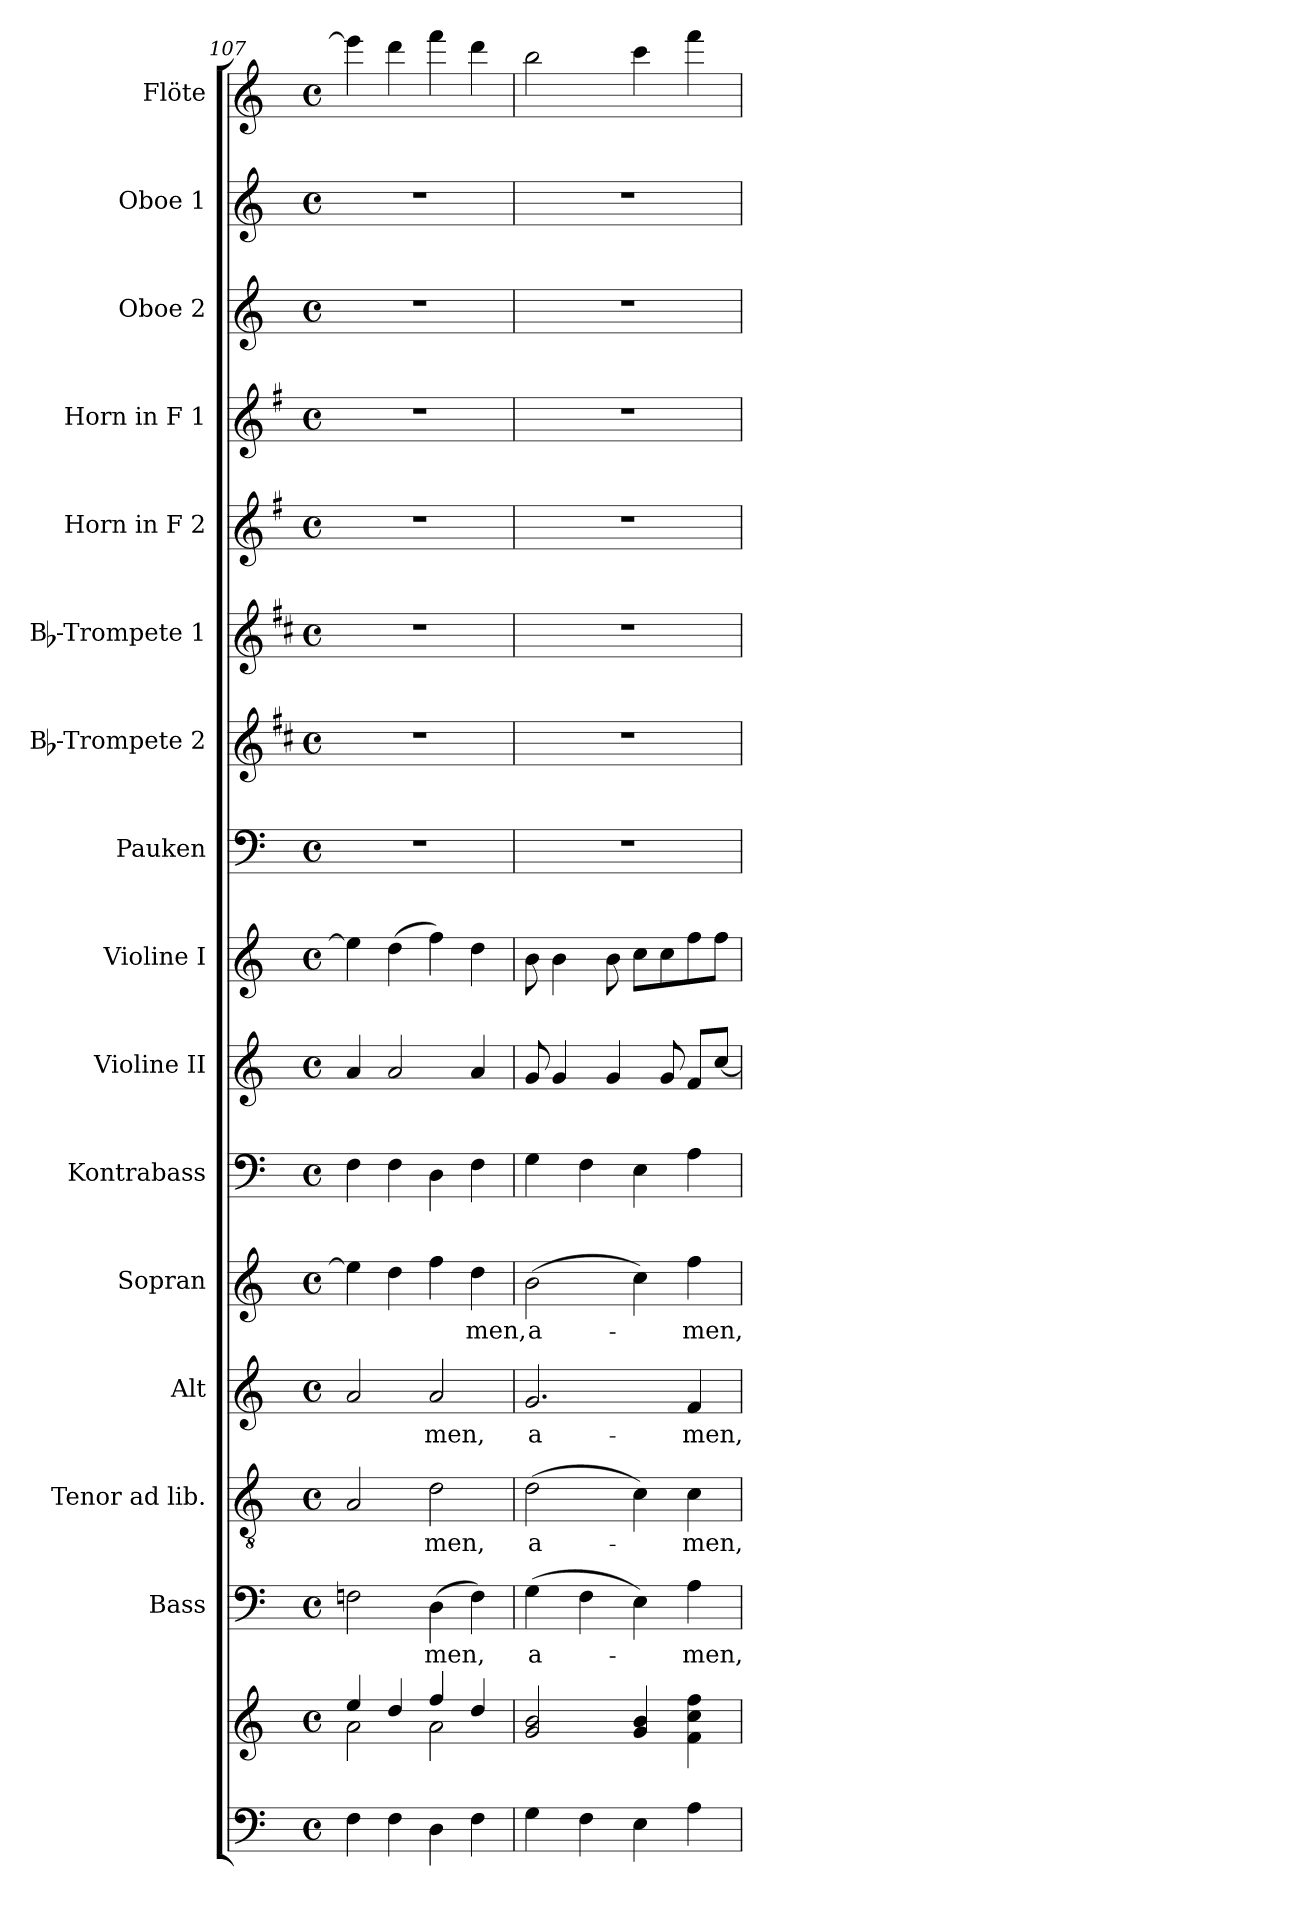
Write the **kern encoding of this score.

**kern	**kern	**kern	**text	**kern	**text	**kern	**text	**kern	**text	**kern	**kern	**kern	**kern	**kern	**kern	**kern	**kern	**kern	**kern	**kern
*part16	*part16	*part15	*part15	*part14	*part14	*part13	*part13	*part12	*part12	*part11	*part10	*part9	*part8	*part7	*part6	*part5	*part4	*part3	*part2	*part1
*staff17	*staff16	*staff15	*staff15	*staff14	*staff14	*staff13	*staff13	*staff12	*staff12	*staff11	*staff10	*staff9	*staff8	*staff7	*staff6	*staff5	*staff4	*staff3	*staff2	*staff1
*	*	*I"Bass	*	*I"Tenor ad lib.	*	*I"Alt	*	*I"Sopran	*	*I"Kontrabass	*I"Violine II	*I"Violine I	*I"Pauken	*I"Bb-Trompete 2	*I"Bb-Trompete 1	*I"Horn in F 2	*I"Horn in F 1	*I"Oboe 2	*I"Oboe 1	*I"Flöte
*	*	*I'B.	*	*I'T.	*	*I'A.	*	*I'S.	*	*I'Kb.	*I'Vl. II	*I'Vl. I	*I'Pk.	*I'Bb Trp. 2	*I'Bb Trp. 1	*	*	*I'Ob. 2	*I'Ob. 1	*I'Fl.
*clefF4	*clefG2	*clefF4	*	*clefGv2	*	*clefG2	*	*clefG2	*	*clefF4	*clefG2	*clefG2	*clefF4	*clefG2	*clefG2	*clefG2	*clefG2	*clefG2	*clefG2	*clefG2
*	*	*	*	*	*	*	*	*	*	*ITrd7c12	*	*	*	*ITrd1c2	*ITrd1c2	*ITrd4c7	*ITrd4c7	*	*	*
*k[]	*k[]	*k[]	*	*k[]	*	*k[]	*	*k[]	*	*k[]	*k[]	*k[]	*k[]	*k[]	*k[]	*k[]	*k[]	*k[]	*k[]	*k[]
*C:	*C:	*C:	*	*C:	*	*C:	*	*C:	*	*C:	*C:	*C:	*C:	*C:	*C:	*C:	*C:	*C:	*C:	*C:
*M4/4	*M4/4	*M4/4	*	*M4/4	*	*M4/4	*	*M4/4	*	*M4/4	*M4/4	*M4/4	*M4/4	*M4/4	*M4/4	*M4/4	*M4/4	*M4/4	*M4/4	*M4/4
*met(c)	*met(c)	*met(c)	*	*met(c)	*	*met(c)	*	*met(c)	*	*met(c)	*met(c)	*met(c)	*met(c)	*met(c)	*met(c)	*met(c)	*met(c)	*met(c)	*met(c)	*met(c)
=107	=107	=107	=107	=107	=107	=107	=107	=107	=107	=107	=107	=107	=107	=107	=107	=107	=107	=107	=107	=107
*	*^	*	*	*	*	*	*	*	*	*	*	*	*	*	*	*	*	*	*	*
4F\	4ee/	2a\	2Fn\	.	2A/	.	2a/	.	4ee\]	.	4FF\	4a/	4ee\]	1r	1r	1r	1r	1r	1r	1r	4eee\]
4F\	4dd/	.	.	.	.	.	.	.	4dd\	.	4FF\	2a/	(>4dd\	.	.	.	.	.	.	.	4ddd\
!	!	!	!	!LO:LY:b	!	!LO:LY:b	!	!LO:LY:b	!	!	!	!	!	!	!	!	!	!	!	!	!
4D\	4ff/	2a\	(>4D\	-men,	2d\	-men,	2a/	-men,	4ff\	.	4DD\	.	4ff\)	.	.	.	.	.	.	.	4fff\
!	!	!	!	!	!	!	!	!	!	!LO:LY:b	!	!	!	!	!	!	!	!	!	!	!
4F\	4dd/	.	4F\)	.	.	.	.	.	4dd\	-men,	4FF\	4a/	4dd\	.	.	.	.	.	.	.	4ddd\
*	*v	*v	*	*	*	*	*	*	*	*	*	*	*	*	*	*	*	*	*	*	*
=108	=108	=108	=108	=108	=108	=108	=108	=108	=108	=108	=108	=108	=108	=108	=108	=108	=108	=108	=108	=108
!	!	!	!LO:LY:b	!	!LO:LY:b	!	!LO:LY:b	!	!LO:LY:b	!	!	!	!	!	!	!	!	!	!	!
4G\	2g/ 2b/	(>4G\	a-	(>2d\	a-	2.g/	a-	(>2b\	a-	4GG\	8g/	8b\	1r	1r	1r	1r	1r	1r	1r	2bb\
.	.	.	.	.	.	.	.	.	.	.	4g/	4b\	.	.	.	.	.	.	.	.
4F\	.	4F\	.	.	.	.	.	.	.	4FF\	.	.	.	.	.	.	.	.	.	.
.	.	.	.	.	.	.	.	.	.	.	4g/	8b\	.	.	.	.	.	.	.	.
4E\	4g/ 4b/	4E\)	.	4c\)	.	.	.	4cc\)	.	4EE\	.	8cc\L	.	.	.	.	.	.	.	4ccc\
.	.	.	.	.	.	.	.	.	.	.	8g/	8cc\	.	.	.	.	.	.	.	.
!	!	!	!LO:LY:b	!	!LO:LY:b	!	!LO:LY:b	!	!LO:LY:b	!	!	!	!	!	!	!	!	!	!	!
4A\	4f\ 4cc\ 4ff\	4A\	-men,	4c\	-men,	4f/	-men,	4ff\	-men,	4AA\	8f/L	8ff\	.	.	.	.	.	.	.	4fff\
.	.	.	.	.	.	.	.	.	.	.	[8cc/J	8ff\J	.	.	.	.	.	.	.	.
=	=	=	=	=	=	=	=	=	=	=	=	=	=	=	=	=	=	=	=	=
*-	*-	*-	*-	*-	*-	*-	*-	*-	*-	*-	*-	*-	*-	*-	*-	*-	*-	*-	*-	*-
